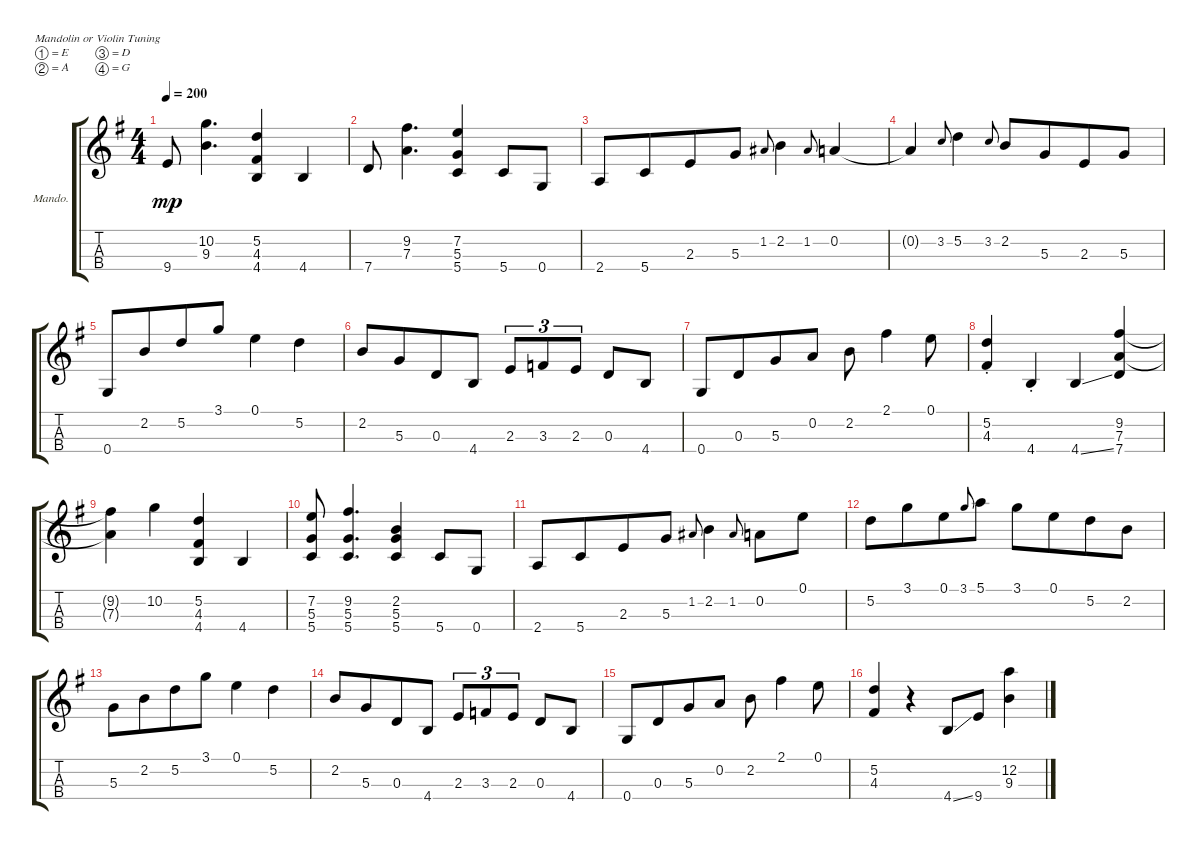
\defaultSystemsLayout 4
\bracketExtendMode groupsimilarinstruments
\firstSystemTrackNameOrientation horizontal
\otherSystemsTrackNameOrientation horizontal
\track ("Mandolin" "Mando.") {instrument acousticguitarsteel}
\staff {score tabs}
\tuning (E5 A4 D4 G3)
\displaytranspose 0
\ts (4 4)
\tempo 200
\clef g2
\ks g
9.4.8{dy mp} (10.2 9.3).4{d} (5.2 4.3 4.4).4 4.4.4 |
7.4.8 (9.2 7.3).4{d} (7.2 5.3 5.4).4 5.4.8 0.4.8 |
2.4.8{beam merge} 5.4.8{beam merge} 2.3.8{beam merge} 5.3.8 1.2.8{gr onbeat} 2.2.4 1.2.8{gr onbeat} 0.2.4 |
0.2{t}.4 3.2.8{gr onbeat} 5.2.4 3.2.8{gr onbeat} 2.2.8{beam merge} 5.3.8{beam merge} 2.3.8{beam merge} 5.3.8 |
0.4.8{beam merge} 2.2.8{beam merge} 5.2.8{beam merge} 3.1.8 0.1.4 5.2.4 |
2.2.8{beam merge} 5.3.8{beam merge} 0.3.8{beam merge} 4.4.8 2.3.8{tu (3 2) beam merge} 3.3.8{tu (3 2) beam merge} 2.3.8{tu (3 2)} 0.3.8 4.4.8 |
0.4.8{beam merge} 0.3.8{beam merge} 5.3.8{beam merge} 0.2.8 2.2.8 2.1.4 0.1.8 |
(5.2{st} 4.3).4 4.4{st}.4 4.4{ss}.4 (7.4 7.3 9.2).4 |
(9.2{t} 7.3{t}).4 10.2.4 (5.2 4.3 4.4).4 4.4.4 |
(5.4 5.3 7.2).8 (9.2 5.3 5.4).4{d} (5.4 5.3 2.2).4 5.4.8 0.4.8 |
2.4.8{beam merge} 5.4.8{beam merge} 2.3.8{beam merge} 5.3.8 1.2.8{gr onbeat} 2.2.4 1.2.8{gr onbeat} 0.2.8 0.1.8 |
5.2.8{beam merge} 3.1.8{beam merge} 0.1.8{beam merge} 3.1.8{gr onbeat beam merge} 5.1.8 3.1.8{beam merge} 0.1.8{beam merge} 5.2.8{beam merge} 2.2.8 |
5.3.8{beam merge} 2.2.8{beam merge} 5.2.8{beam merge} 3.1.8 0.1.4 5.2.4 |
2.2.8{beam merge} 5.3.8{beam merge} 0.3.8{beam merge} 4.4.8 2.3.8{tu (3 2) beam merge} 3.3.8{tu (3 2) beam merge} 2.3.8{tu (3 2)} 0.3.8{beam merge} 4.4.8 |
0.4.8{beam merge} 0.3.8{beam merge} 5.3.8{beam merge} 0.2.8 2.2.8 2.1.4 0.1.8 |
(5.2 4.3).4 r.4 4.4{ss}.8 9.4.8 (12.2 9.3).4
